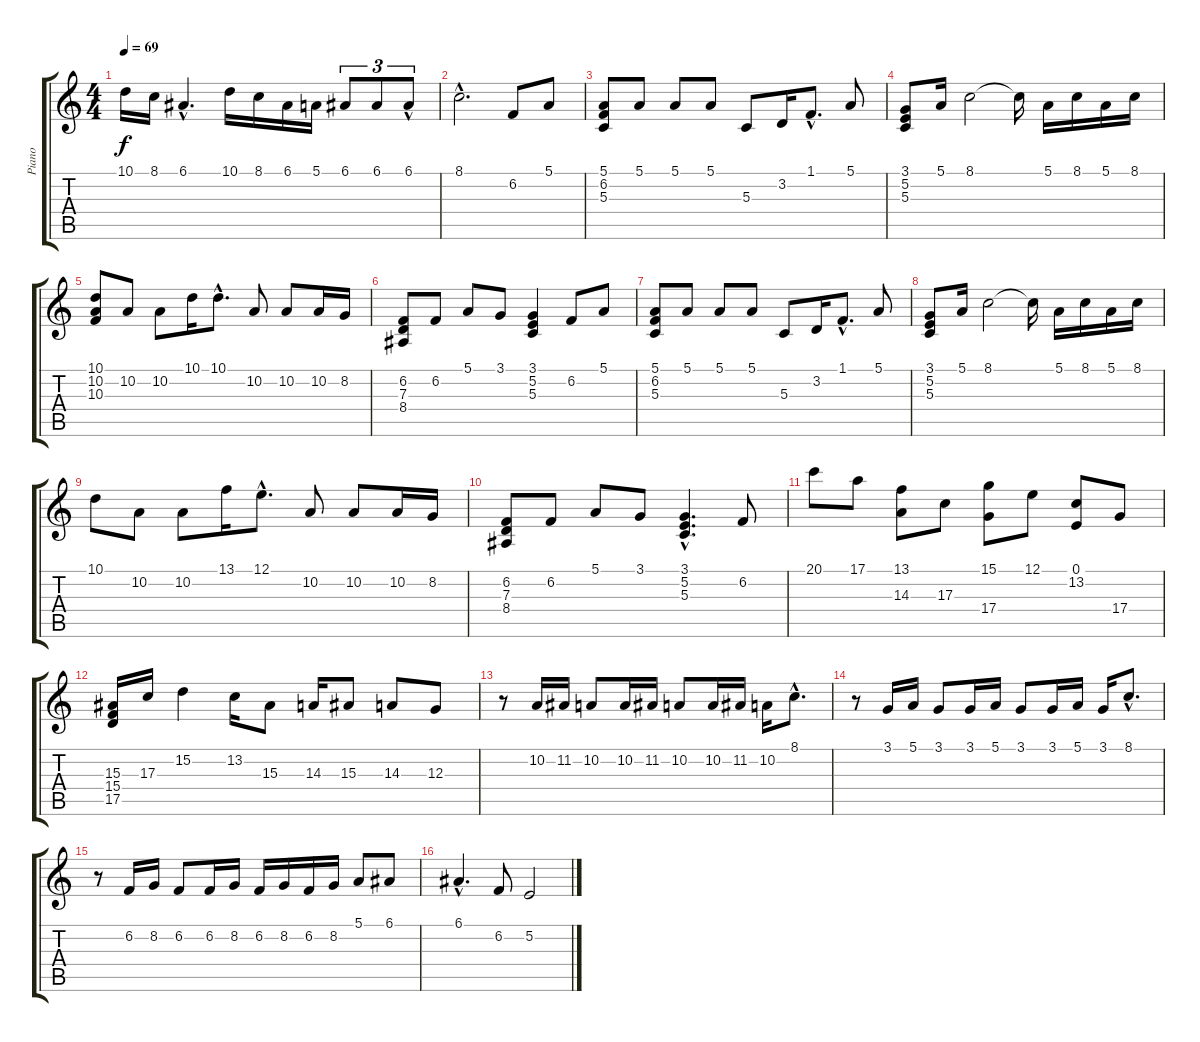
\track ("Piano" "Piano") {instrument acousticgrandpiano}
\staff {score tabs}
\tuning (E4 B3 G3 D3 A2 E2) {hide}
\ts (4 4)
\tempo 69
\clef g2
\ks c
10.1.16{dy f} 8.1.16 6.1{hac}.4{d} 10.1.16 8.1.16 6.1.16 5.1.16 6.1.8{tu (3 2)} 6.1.8{tu (3 2)} 6.1{hac}.8{tu (3 2)} |
8.1{hac}.2{d} 6.2.8 5.1.8 |
(5.1 6.2 5.3).8 5.1.8 5.1.8 5.1.8 5.3.8 3.2.16 1.1{hac}.8{d} 5.1.8 |
(3.1 5.2 5.3).8 5.1.16 8.1.2 8.1{t}.16 5.1.16 8.1.16 5.1.16 8.1.16 |
(10.1 10.2 10.3).8 10.2.8 10.2.8 10.1.16 10.1{hac}.8{d} 10.2.8 10.2.8 10.2.16 8.2.16 |
(6.2 7.3 8.4).8 6.2.8 5.1.8 3.1.8 (3.1 5.2 5.3).4 6.2.8 5.1.8 |
(5.1 6.2 5.3).8 5.1.8 5.1.8 5.1.8 5.3.8 3.2.16 1.1{hac}.8{d} 5.1.8 |
(3.1 5.2 5.3).8 5.1.16 8.1.2 8.1{t}.16 5.1.16 8.1.16 5.1.16 8.1.16 |
10.1.8 10.2.8 10.2.8 13.1.16 12.1{hac}.8{d} 10.2.8 10.2.8 10.2.16 8.2.16 |
(6.2 7.3 8.4).8 6.2.8 5.1.8 3.1.8 (3.1{hac} 5.2{hac} 5.3{hac}).4{d} 6.2.8 |
20.1.8{instrument acousticgrandpiano} 17.1.8 (13.1 14.3).8 17.3.8 (15.1 17.4).8 12.1.8 (0.1 13.2).8 17.4.8 |
(15.3 15.4 17.5).16 17.3.16 15.2.4 13.2.16 15.3.8 14.3.16 15.3.8 14.3.8 12.3.8 |
r.8{instrument acousticguitarnylon} 10.2.16 11.2.16 10.2.8 10.2.16 11.2.16 10.2.8 10.2.16 11.2.16 10.2.16 8.1{hac}.8{d} |
r.8 3.1.16 5.1.16 3.1.8 3.1.16 5.1.16 3.1.8 3.1.16 5.1.16 3.1.16 8.1{hac}.8{d} |
r.8 6.2.16 8.2.16 6.2.8 6.2.16 8.2.16 6.2.16 8.2.16 6.2.16 8.2.16 5.1.8 6.1.8 |
6.1{hac}.4{d} 6.2.8 5.2.2
